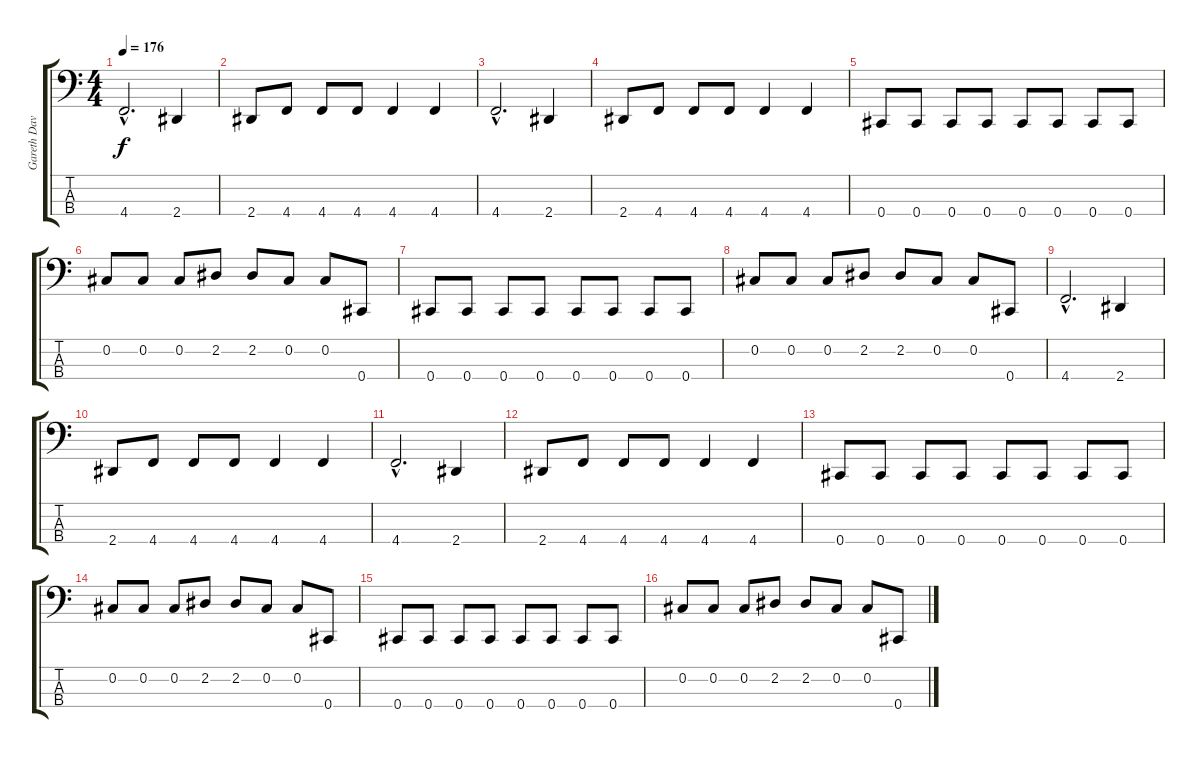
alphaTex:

\track ("Gareth Davies (bass)" "Gareth Dav") {instrument electricbassfinger}
\staff {score tabs}
\tuning (Gb2 Db2 Ab1 Db1) {hide}
\ts (4 4)
\tempo 176
\clef f4
\ks c
4.4{hac}.2{d dy f} 2.4.4 |
2.4.8 4.4.8 4.4.8 4.4.8 4.4.4 4.4.4 |
4.4{hac}.2{d} 2.4.4 |
2.4.8 4.4.8 4.4.8 4.4.8 4.4.4 4.4.4 |
0.4.8 0.4.8 0.4.8 0.4.8 0.4.8 0.4.8 0.4.8 0.4.8 |
0.2.8 0.2.8 0.2.8 2.2.8 2.2.8 0.2.8 0.2.8 0.4.8 |
0.4.8 0.4.8 0.4.8 0.4.8 0.4.8 0.4.8 0.4.8 0.4.8 |
0.2.8 0.2.8 0.2.8 2.2.8 2.2.8 0.2.8 0.2.8 0.4.8 |
4.4{hac}.2{d} 2.4.4 |
2.4.8 4.4.8 4.4.8 4.4.8 4.4.4 4.4.4 |
4.4{hac}.2{d} 2.4.4 |
2.4.8 4.4.8 4.4.8 4.4.8 4.4.4 4.4.4 |
0.4.8 0.4.8 0.4.8 0.4.8 0.4.8 0.4.8 0.4.8 0.4.8 |
0.2.8 0.2.8 0.2.8 2.2.8 2.2.8 0.2.8 0.2.8 0.4.8 |
0.4.8 0.4.8 0.4.8 0.4.8 0.4.8 0.4.8 0.4.8 0.4.8 |
0.2.8 0.2.8 0.2.8 2.2.8 2.2.8 0.2.8 0.2.8 0.4.8
